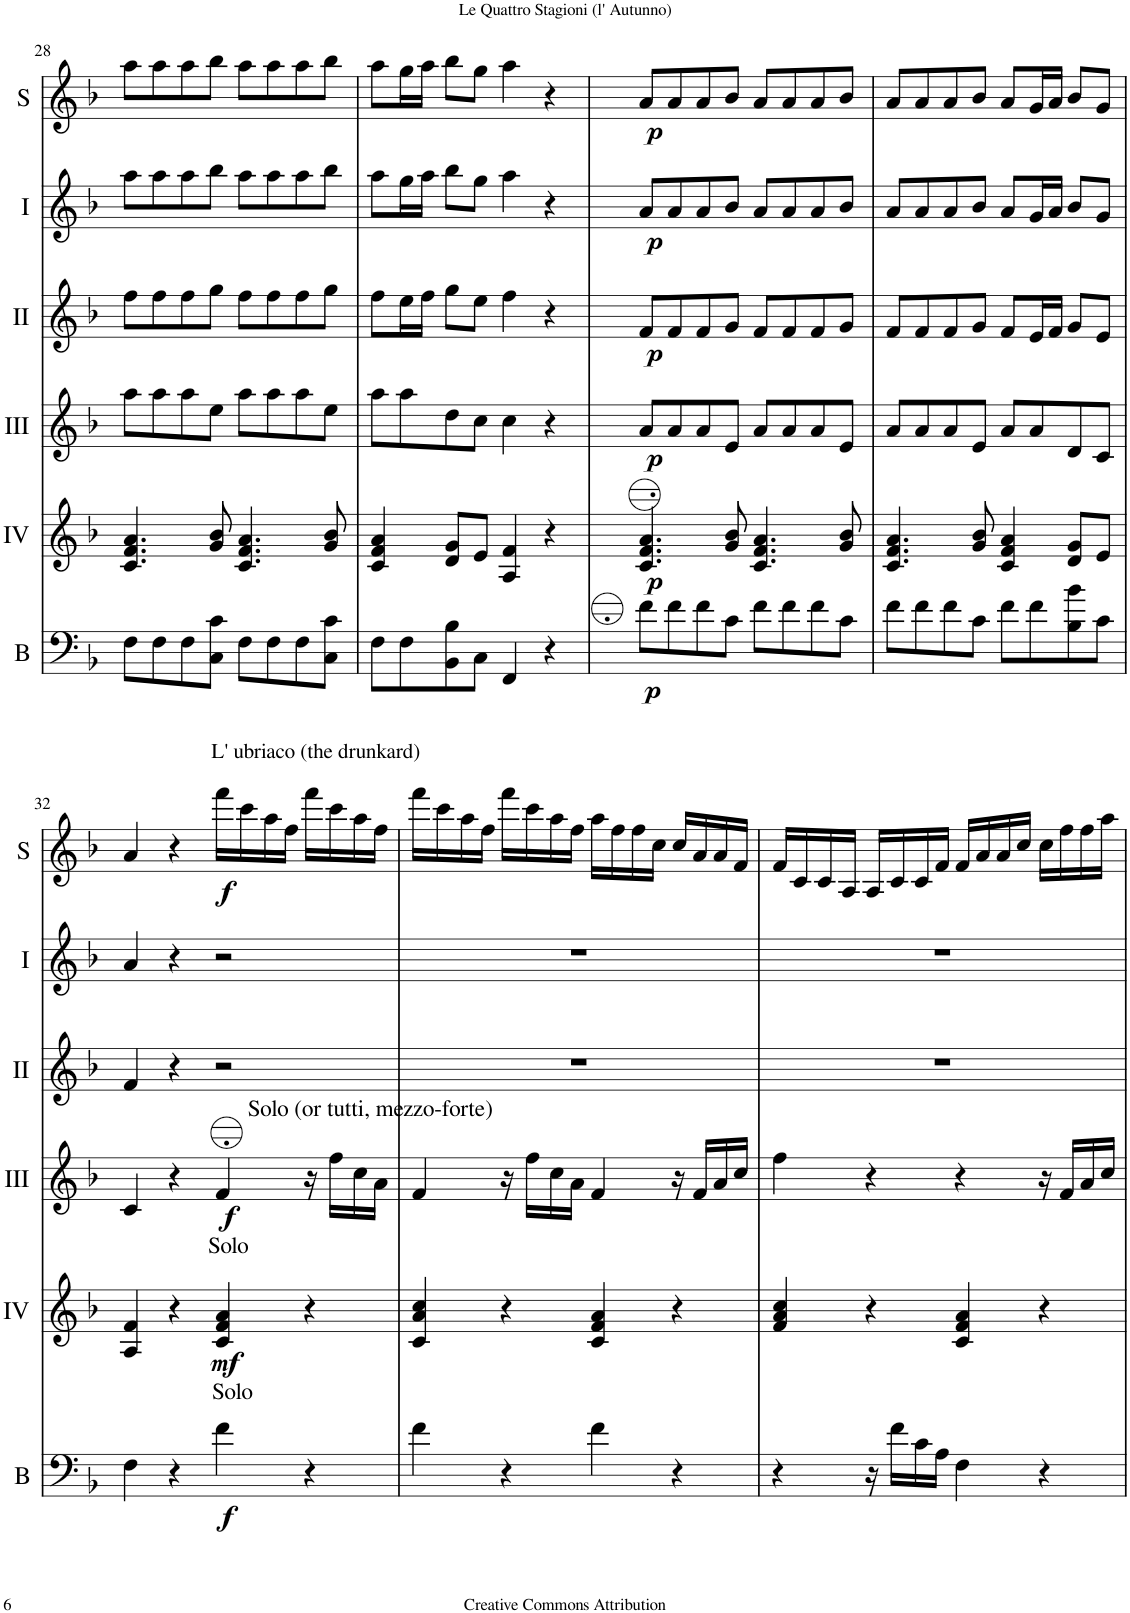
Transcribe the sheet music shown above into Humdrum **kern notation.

**kern	**dynam	**kern	**dynam	**kern	**dynam	**kern	**dynam	**kern	**dynam	**kern	**dynam
*part6	*part6	*part5	*part5	*part4	*part4	*part3	*part3	*part2	*part2	*part1	*part1
*staff6	*staff6	*staff5	*staff5	*staff4	*staff4	*staff3	*staff3	*staff2	*staff2	*staff1	*staff1
*I"Bass	*	*I"Acc. 4	*	*I"Acc. 3	*	*I"Acc. 2	*	*I"Acc. 1	*	*I"Acc. Solo	*
*I'B	*	*	*	*	*	*	*	*	*	*I'S	*
!!LO:PB:g=z
*clefF4	*	*clefG2	*	*clefG2	*	*clefG2	*	*clefG2	*	*clefG2	*
*Trd7c12	*	*	*	*Trd7c12	*	*	*	*	*	*	*
*k[b-]	*	*k[b-]	*	*k[b-]	*	*k[b-]	*	*k[b-]	*	*k[b-]	*
*M4/4	*	*M4/4	*	*M4/4	*	*M4/4	*	*M4/4	*	*M4/4	*
*met(c)	*	*met(c)	*	*met(c)	*	*met(c)	*	*met(c)	*	*met(c)	*
=28	=28	=28	=28	=28	=28	=28	=28	=28	=28	=28	=28
8F\L	.	4.c/ 4.f/ 4.a/	.	8aa\L	.	8ff\L	.	8aa\L	.	8aa\L	.
8F\	.	.	.	8aa\	.	8ff\	.	8aa\	.	8aa\	.
8F\	.	.	.	8aa\	.	8ff\	.	8aa\	.	8aa\	.
8C\ 8c\J	.	8g/ 8b-/	.	8ee\J	.	8gg\J	.	8bb-\J	.	8bb-\J	.
8F\L	.	4.c/ 4.f/ 4.a/	.	8aa\L	.	8ff\L	.	8aa\L	.	8aa\L	.
8F\	.	.	.	8aa\	.	8ff\	.	8aa\	.	8aa\	.
8F\	.	.	.	8aa\	.	8ff\	.	8aa\	.	8aa\	.
8C\ 8c\J	.	8g/ 8b-/	.	8ee\J	.	8gg\J	.	8bb-\J	.	8bb-\J	.
=29	=29	=29	=29	=29	=29	=29	=29	=29	=29	=29	=29
8F\L	.	4c/ 4f/ 4a/	.	8aa\L	.	8ff\L	.	8aa\L	.	8aa\L	.
8F\	.	.	.	8aa\	.	16ee\L	.	16gg\L	.	16gg\L	.
.	.	.	.	.	.	16ff\JJ	.	16aa\JJ	.	16aa\JJ	.
8BB-\ 8B-\	.	8d/ 8g/L	.	8dd\	.	8gg\L	.	8bb-\L	.	8bb-\L	.
8C\J	.	8e/J	.	8cc\J	.	8ee\J	.	8gg\J	.	8gg\J	.
4FF/	.	4A/ 4f/	.	4cc\	.	4ff\	.	4aa\	.	4aa\	.
4r	.	4r	.	4r	.	4r	.	4r	.	4r	.
=30	=30	=30	=30	=30	=30	=30	=30	=30	=30	=30	=30
!	!LO:DY:b	!	!LO:DY:b	!	!LO:DY:b	!	!LO:DY:b	!	!LO:DY:b	!	!LO:DY:b
8f\L	p	4.c/ 4.f/ 4.a/	p	8a/L	p	8f/L	p	8a/L	p	8a/L	p
8f\	.	.	.	8a/	.	8f/	.	8a/	.	8a/	.
8f\	.	.	.	8a/	.	8f/	.	8a/	.	8a/	.
8c\J	.	8g/ 8b-/	.	8e/J	.	8g/J	.	8b-/J	.	8b-/J	.
8f\L	.	4.c/ 4.f/ 4.a/	.	8a/L	.	8f/L	.	8a/L	.	8a/L	.
8f\	.	.	.	8a/	.	8f/	.	8a/	.	8a/	.
8f\	.	.	.	8a/	.	8f/	.	8a/	.	8a/	.
8c\J	.	8g/ 8b-/	.	8e/J	.	8g/J	.	8b-/J	.	8b-/J	.
=31	=31	=31	=31	=31	=31	=31	=31	=31	=31	=31	=31
8f\L	.	4.c/ 4.f/ 4.a/	.	8a/L	.	8f/L	.	8a/L	.	8a/L	.
8f\	.	.	.	8a/	.	8f/	.	8a/	.	8a/	.
8f\	.	.	.	8a/	.	8f/	.	8a/	.	8a/	.
8c\J	.	8g/ 8b-/	.	8e/J	.	8g/J	.	8b-/J	.	8b-/J	.
8f\L	.	4c/ 4f/ 4a/	.	8a/L	.	8f/L	.	8a/L	.	8a/L	.
8f\	.	.	.	8a/	.	16e/L	.	16g/L	.	16g/L	.
.	.	.	.	.	.	16f/JJ	.	16a/JJ	.	16a/JJ	.
8B-\ 8b-\	.	8d/ 8g/L	.	8d/	.	8g/L	.	8b-/L	.	8b-/L	.
8c\J	.	8e/J	.	8c/J	.	8e/J	.	8g/J	.	8g/J	.
!!LO:LB:g=z
=32	=32	=32	=32	=32	=32	=32	=32	=32	=32	=32	=32
4F\	.	4A/ 4f/	.	4c/	.	4f/	.	4a/	.	4a/	.
4r	.	4r	.	4r	.	4r	.	4r	.	4r	.
!	!	!	!	!	!	!	!	!	!	!LO:TX:a:t=L' ubriaco (the drunkard)	!
!	!	!	!	!LO:TX:a:t=Solo (or tutti, mezzo-forte)	!	!	!	!	!	!	!
!	!	!LO:TX:a:t=Solo	!	!	!	!	!	!	!	!	!
!LO:TX:a:t=Solo	!	!	!	!	!	!	!	!	!	!	!
!	!LO:DY:b	!	!LO:DY:b	!	!LO:DY:b	!	!	!	!	!	!LO:DY:b
4f\	f	4c/ 4f/ 4a/	mf	4f/	f	2r	.	2r	.	16fff\LL	f
.	.	.	.	.	.	.	.	.	.	16ccc\	.
.	.	.	.	.	.	.	.	.	.	16aa\	.
.	.	.	.	.	.	.	.	.	.	16ff\JJ	.
4r	.	4r	.	16r	.	.	.	.	.	16fff\LL	.
.	.	.	.	16ff\LL	.	.	.	.	.	16ccc\	.
.	.	.	.	16cc\	.	.	.	.	.	16aa\	.
.	.	.	.	16a\JJ	.	.	.	.	.	16ff\JJ	.
=33	=33	=33	=33	=33	=33	=33	=33	=33	=33	=33	=33
4f\	.	4c/ 4a/ 4cc/	.	4f/	.	1r	.	1r	.	16fff\LL	.
.	.	.	.	.	.	.	.	.	.	16ccc\	.
.	.	.	.	.	.	.	.	.	.	16aa\	.
.	.	.	.	.	.	.	.	.	.	16ff\JJ	.
4r	.	4r	.	16r	.	.	.	.	.	16fff\LL	.
.	.	.	.	16ff\LL	.	.	.	.	.	16ccc\	.
.	.	.	.	16cc\	.	.	.	.	.	16aa\	.
.	.	.	.	16a\JJ	.	.	.	.	.	16ff\JJ	.
4f\	.	4c/ 4f/ 4a/	.	4f/	.	.	.	.	.	16aa\LL	.
.	.	.	.	.	.	.	.	.	.	16ff\	.
.	.	.	.	.	.	.	.	.	.	16ff\	.
.	.	.	.	.	.	.	.	.	.	16cc\JJ	.
4r	.	4r	.	16r	.	.	.	.	.	16cc/LL	.
.	.	.	.	16f/LL	.	.	.	.	.	16a/	.
.	.	.	.	16a/	.	.	.	.	.	16a/	.
.	.	.	.	16cc/JJ	.	.	.	.	.	16f/JJ	.
=34	=34	=34	=34	=34	=34	=34	=34	=34	=34	=34	=34
4r	.	4f/ 4a/ 4cc/	.	4ff\	.	1r	.	1r	.	16f/LL	.
.	.	.	.	.	.	.	.	.	.	16c/	.
.	.	.	.	.	.	.	.	.	.	16c/	.
.	.	.	.	.	.	.	.	.	.	16A/JJ	.
16r	.	4r	.	4r	.	.	.	.	.	16A/LL	.
16f\LL	.	.	.	.	.	.	.	.	.	16c/	.
16c\	.	.	.	.	.	.	.	.	.	16c/	.
16A\JJ	.	.	.	.	.	.	.	.	.	16f/JJ	.
4F\	.	4c/ 4f/ 4a/	.	4r	.	.	.	.	.	16f/LL	.
.	.	.	.	.	.	.	.	.	.	16a/	.
.	.	.	.	.	.	.	.	.	.	16a/	.
.	.	.	.	.	.	.	.	.	.	16cc/JJ	.
4r	.	4r	.	16r	.	.	.	.	.	16cc\LL	.
.	.	.	.	16f/LL	.	.	.	.	.	16ff\	.
.	.	.	.	16a/	.	.	.	.	.	16ff\	.
.	.	.	.	16cc/JJ	.	.	.	.	.	16aa\JJ	.
=	=	=	=	=	=	=	=	=	=	=	=
*-	*-	*-	*-	*-	*-	*-	*-	*-	*-	*-	*-
